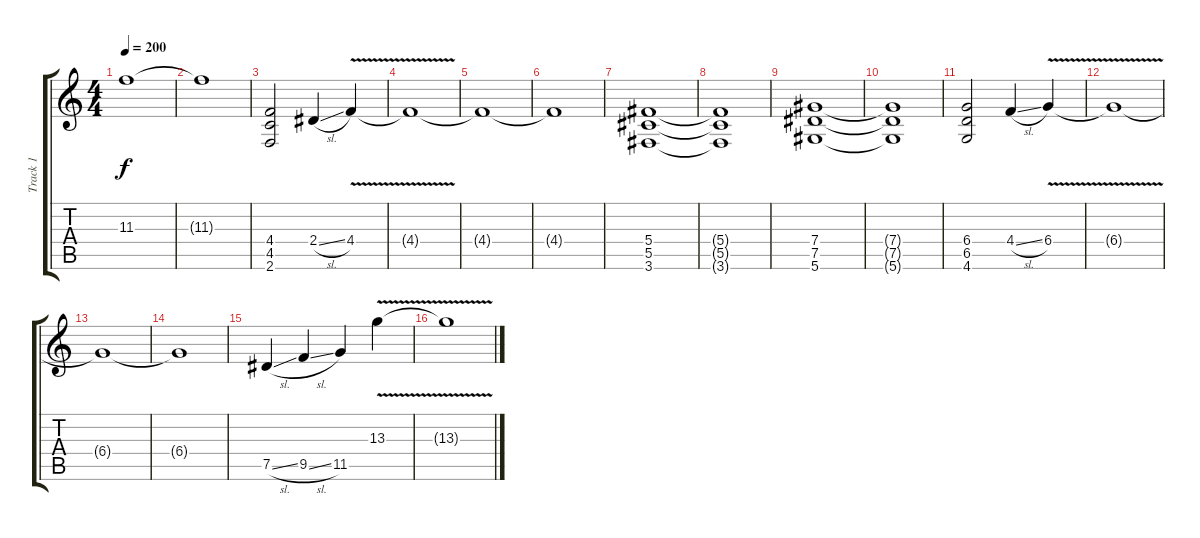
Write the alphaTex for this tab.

\track ("Track 1" "Track 1") {instrument distortionguitar}
\staff {score tabs}
\tuning (Eb4 Bb3 Gb3 Db3 Ab2 Eb2) {hide}
\ts (4 4)
\tempo 200
\clef g2
\ks c
11.3{t}.1{dy f} |
11.3{t}.1 |
(4.4 4.5 2.6).2 2.4{sl}.4 4.4{v}.4 |
4.4{t}.1 |
4.4{t}.1 |
4.4{t}.1 |
(5.4 5.5 3.6).1 |
(5.4{t} 5.5{t} 3.6{t}).1 |
(7.4 7.5 5.6).1 |
(7.4{t} 7.5{t} 5.6{t}).1 |
(6.4 6.5 4.6).2 4.4{sl}.4 6.4{v}.4 |
6.4{t}.1 |
6.4{t}.1 |
6.4{t}.1 |
7.5{sl}.4 9.5{sl}.4 11.5.4 13.3{v}.4 |
13.3{t}.1
